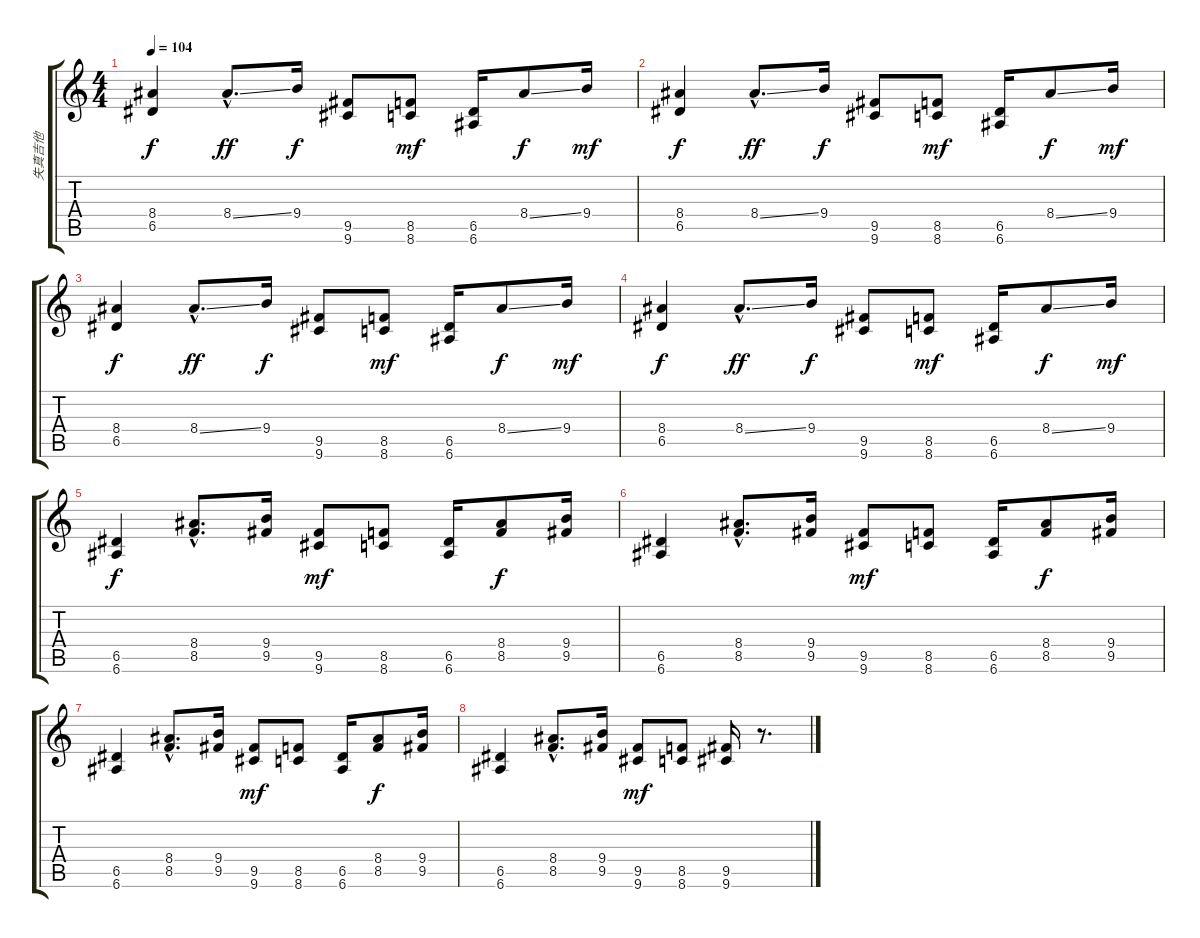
\track ("失真吉他" "失真吉他") {instrument distortionguitar}
\staff {score tabs}
\tuning (E4 B3 G3 D3 A2 E2) {hide}
\ts (4 4)
\tempo 104
\clef g2
\ks c
(8.4 6.5).4{dy f} 8.4{ss hac}.8{d dy ff} 9.4.16{dy f} (9.5 9.6).8 (8.5 8.6).8{dy mf} (6.5 6.6).16 8.4{ss}.8{dy f} 9.4.16{dy mf} |
(8.4 6.5).4{dy f} 8.4{ss hac}.8{d dy ff} 9.4.16{dy f} (9.5 9.6).8 (8.5 8.6).8{dy mf} (6.5 6.6).16 8.4{ss}.8{dy f} 9.4.16{dy mf} |
(8.4 6.5).4{dy f} 8.4{ss hac}.8{d dy ff} 9.4.16{dy f} (9.5 9.6).8 (8.5 8.6).8{dy mf} (6.5 6.6).16 8.4{ss}.8{dy f} 9.4.16{dy mf} |
(8.4 6.5).4{dy f} 8.4{ss hac}.8{d dy ff} 9.4.16{dy f} (9.5 9.6).8 (8.5 8.6).8{dy mf} (6.5 6.6).16 8.4{ss}.8{dy f} 9.4.16{dy mf} |
(6.5 6.6).4{dy f} (8.4{hac} 8.5{hac}).8{d} (9.4 9.5).16 (9.5 9.6).8{dy mf} (8.5 8.6).8 (6.5 6.6).16 (8.4 8.5).8{dy f} (9.4 9.5).16 |
(6.5 6.6).4 (8.4{hac} 8.5{hac}).8{d} (9.4 9.5).16 (9.5 9.6).8{dy mf} (8.5 8.6).8 (6.5 6.6).16 (8.4 8.5).8{dy f} (9.4 9.5).16 |
(6.5 6.6).4 (8.4{hac} 8.5{hac}).8{d} (9.4 9.5).16 (9.5 9.6).8{dy mf} (8.5 8.6).8 (6.5 6.6).16 (8.4 8.5).8{dy f} (9.4 9.5).16 |
(6.5 6.6).4 (8.4{hac} 8.5{hac}).8{d} (9.4 9.5).16 (9.5 9.6).8{dy mf} (8.5 8.6).8 (9.5 9.6).16 r.8{d}
